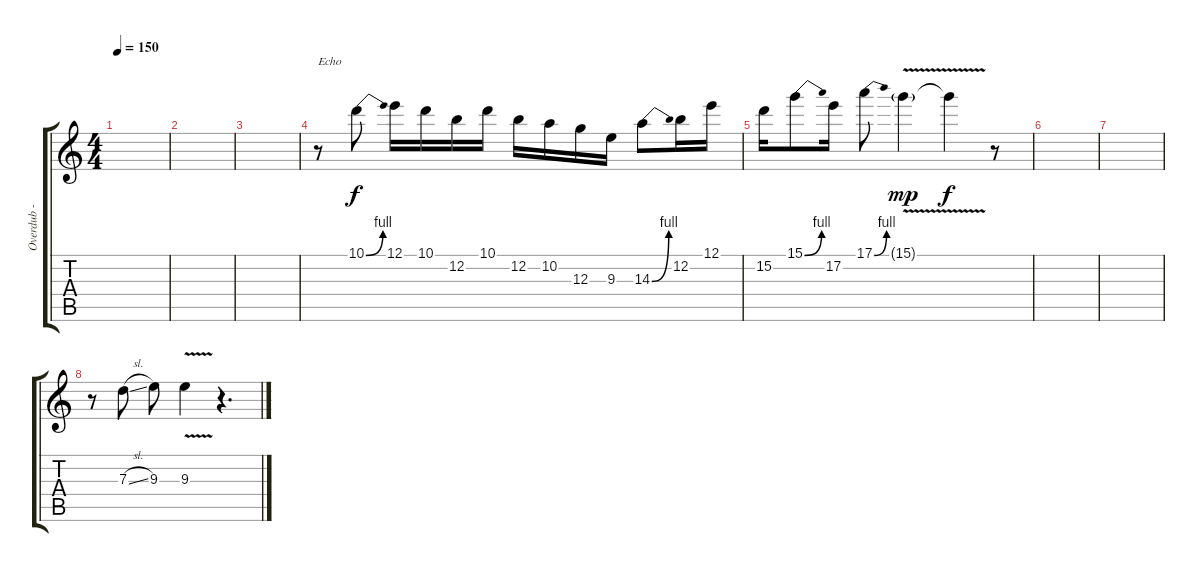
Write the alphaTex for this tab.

\track ("Overdub - Echo - Effects" "Overdub - ") {instrument distortionguitar}
\staff {score tabs}
\tuning (E4 B3 G3 D3 A2 E2) {hide}
\ts (4 4)
\tempo 150
\clef g2
\ks c
|
|
|
r.8{txt "Echo"} 10.1{be (bend 0 0 60 4)}.8 12.1.16 10.1.16 12.2.16 10.1.16 12.2.16 10.2.16 12.3.16 9.3.16 14.3{be (bend 0 0 60 4)}.8 12.2.16 12.1.16 |
15.2.16 15.1{be (bend 0 0 60 4)}.8 17.2.16 17.1{be (bend 0 0 60 4)}.8 15.1{v g}.4{dy mp} 15.1{t}.4{dy f} r.8 |
|
|
r.8 7.3{sl}.8 9.3.8 9.3{v}.4 r.4{d}
